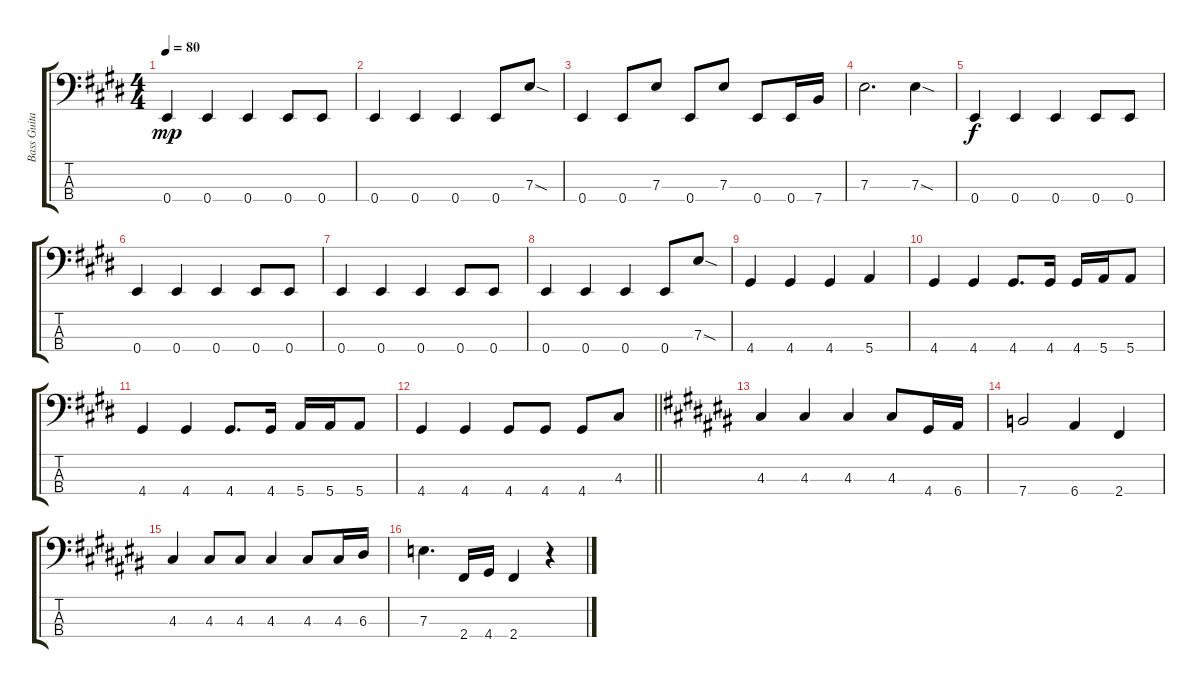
\track ("Bass Guitar" "Bass Guita") {instrument electricbassfinger}
\staff {score tabs}
\tuning (G2 D2 A1 E1) {hide}
\ts (4 4)
\tempo 80
\clef f4
\ks e
0.4.4{dy mp} 0.4.4 0.4.4 0.4.8 0.4.8 |
0.4.4 0.4.4 0.4.4 0.4.8 7.3{sod}.8 |
0.4.4 0.4.8 7.3.8 0.4.8 7.3.8 0.4.8 0.4.16 7.4.16 |
7.3.2{d} 7.3{sod}.4 |
0.4.4{dy f} 0.4.4 0.4.4 0.4.8 0.4.8 |
0.4.4 0.4.4 0.4.4 0.4.8 0.4.8 |
0.4.4 0.4.4 0.4.4 0.4.8 0.4.8 |
0.4.4 0.4.4 0.4.4 0.4.8 7.3{sod}.8 |
4.4.4 4.4.4 4.4.4 5.4.4 |
4.4.4 4.4.4 4.4.8{d} 4.4.16 4.4.16 5.4.16 5.4.8 |
4.4.4 4.4.4 4.4.8{d} 4.4.16 5.4.16 5.4.16 5.4.8 |
\barLineRight lightlight
4.4.4 4.4.4 4.4.8 4.4.8 4.4.8 4.3.8 |
\ks c#
4.3.4 4.3.4 4.3.4 4.3.8 4.4.16 6.4.16 |
7.4.2 6.4.4 2.4.4 |
4.3.4 4.3.8 4.3.8 4.3.4 4.3.8 4.3.16 6.3.16 |
7.3.4{d} 2.4.16 4.4.16 2.4.4 r.4
